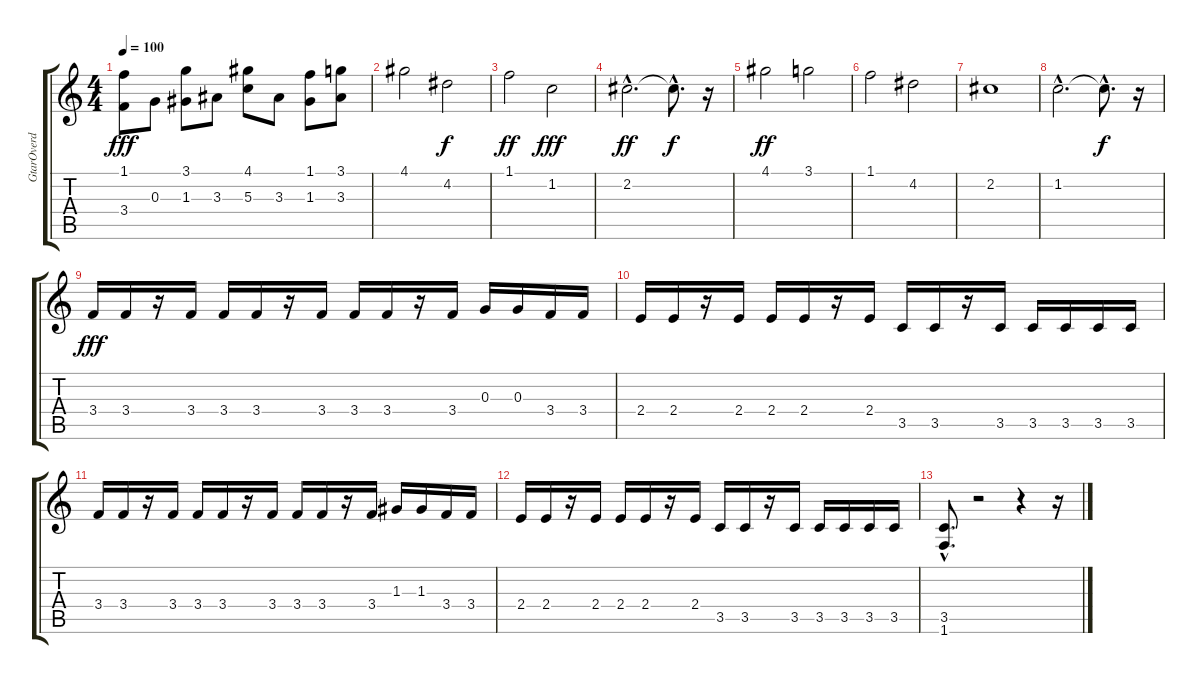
\track ("GtarOverd" "GtarOverd") {instrument overdrivenguitar}
\staff {score tabs}
\tuning (E4 B3 G3 D3 A2 E2) {hide}
\ts (4 4)
\tempo 100
\clef g2
\ks c
(1.1 3.4).8{dy fff} 0.3.8 (3.1 1.3).8 3.3.8 (4.1 5.3).8 3.3.8 (1.1 1.3).8 (3.1 3.3).8 |
4.1.2 4.2.2{dy f} |
1.1.2{dy ff} 1.2.2{dy fff} |
2.2{hac}.2{d dy ff} 2.2{hac t}.8{d dy f} r.16 |
4.1.2{dy ff} 3.1.2 |
1.1.2 4.2.2 |
2.2.1 |
1.2{hac}.2{d} 1.2{hac t}.8{d dy f} r.16 |
3.4.16{dy fff} 3.4.16 r.16 3.4.16 3.4.16 3.4.16 r.16 3.4.16 3.4.16 3.4.16 r.16 3.4.16 0.3.16 0.3.16 3.4.16 3.4.16 |
2.4.16 2.4.16 r.16 2.4.16 2.4.16 2.4.16 r.16 2.4.16 3.5.16 3.5.16 r.16 3.5.16 3.5.16 3.5.16 3.5.16 3.5.16 |
3.4.16 3.4.16 r.16 3.4.16 3.4.16 3.4.16 r.16 3.4.16 3.4.16 3.4.16 r.16 3.4.16 1.3.16 1.3.16 3.4.16 3.4.16 |
2.4.16 2.4.16 r.16 2.4.16 2.4.16 2.4.16 r.16 2.4.16 3.5.16 3.5.16 r.16 3.5.16 3.5.16 3.5.16 3.5.16 3.5.16 |
(3.5{hac} 1.6{hac}).8{d} r.2 r.4 r.16
